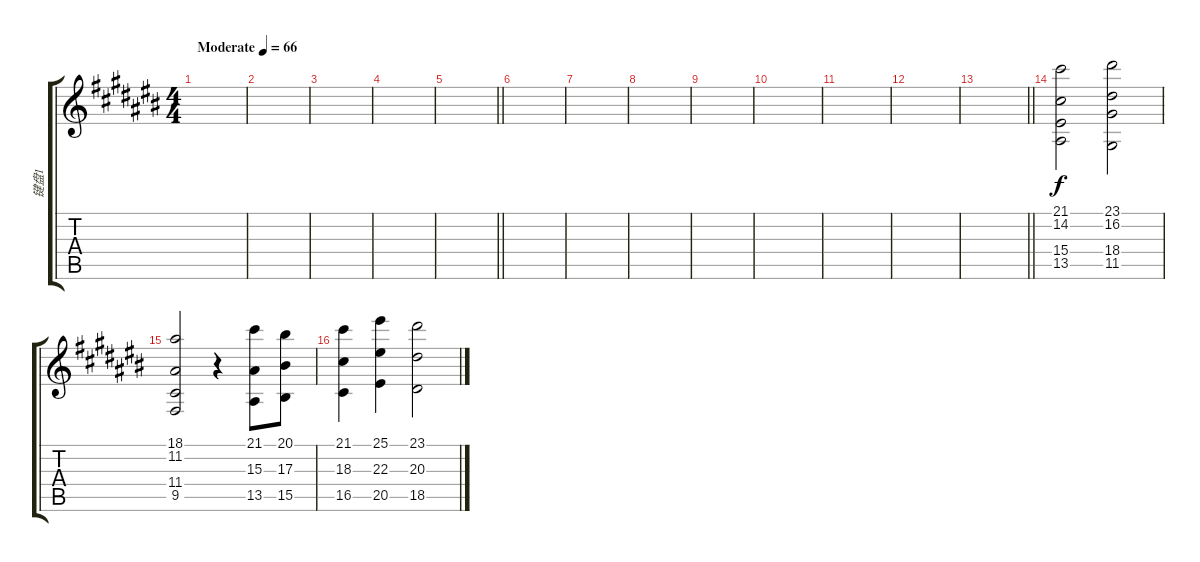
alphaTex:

\track ("键盘1" "键盘1") {instrument stringensemble2}
\staff {score tabs}
\tuning (E4 B3 G3 D3 A2 E2) {hide}
\ts (4 4)
\section ("" "")
\tempo (66 "Moderate")
\clef g2
\ks c#
|
|
|
|
\barLineRight lightlight
|
|
|
|
|
|
|
|
\barLineRight lightlight
|
(21.1 14.2 15.4 13.5).2 (23.1 16.2 18.4 11.5).2 |
(18.1 11.2 11.4 9.5).2 r.4 (21.1 15.3 13.5).8 (20.1 17.3 15.5).8 |
(21.1 18.3 16.5).4 (25.1 22.3 20.5).4 (23.1 20.3 18.5).2
